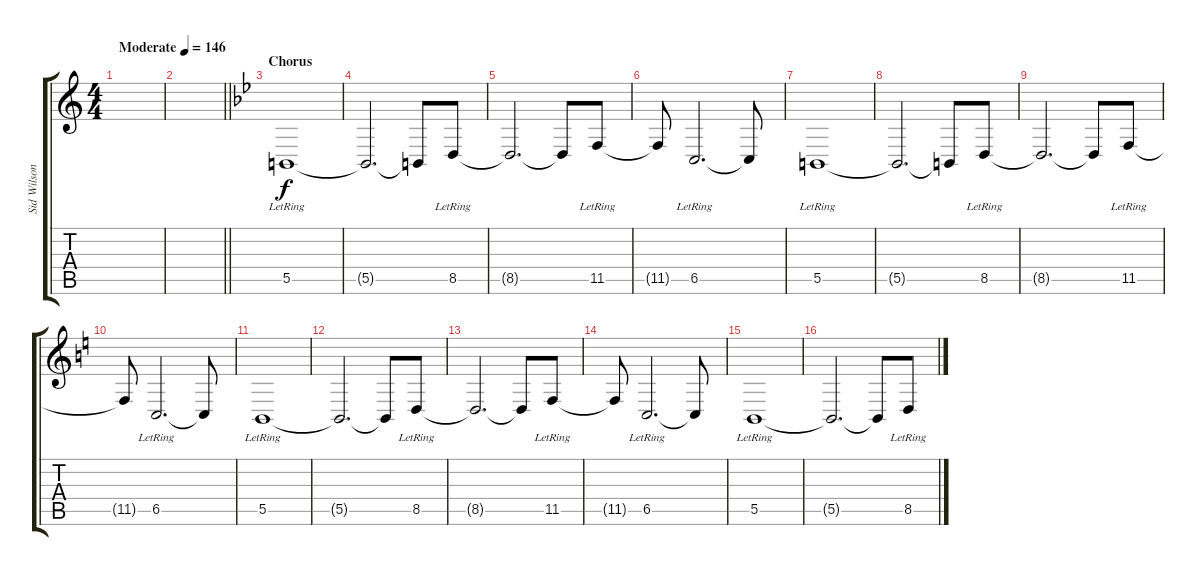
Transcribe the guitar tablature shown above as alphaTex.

\track ("Sid Wilson" "Sid Wilson") {instrument acousticgrandpiano}
\staff {score tabs}
\tuning (Db4 Ab3 E3 B2 Gb2 B1) {hide}
\ts (4 4)
\tempo (146 "Moderate")
\clef g2
\ks c
|
\barLineRight lightlight
|
\section ("" "Chorus ")
\ks bb
5.5{lr}.1 |
5.5{t}.2{d} 5.5{t}.8 8.5{lr}.8 |
8.5{t}.2{d} 8.5{t}.8 11.5{lr}.8 |
11.5{t}.8 6.5{lr}.2{d} 6.5{t}.8 |
5.5{lr}.1 |
5.5{t}.2{d} 5.5{t}.8 8.5{lr}.8 |
8.5{t}.2{d} 8.5{t}.8 11.5{lr}.8 |
\ks c
11.5{t}.8 6.5{lr}.2{d} 6.5{t}.8 |
5.5{lr}.1 |
5.5{t}.2{d} 5.5{t}.8 8.5{lr}.8 |
8.5{t}.2{d} 8.5{t}.8 11.5{lr}.8 |
11.5{t}.8 6.5{lr}.2{d} 6.5{t}.8 |
5.5{lr}.1 |
5.5{t}.2{d} 5.5{t}.8 8.5{lr}.8
